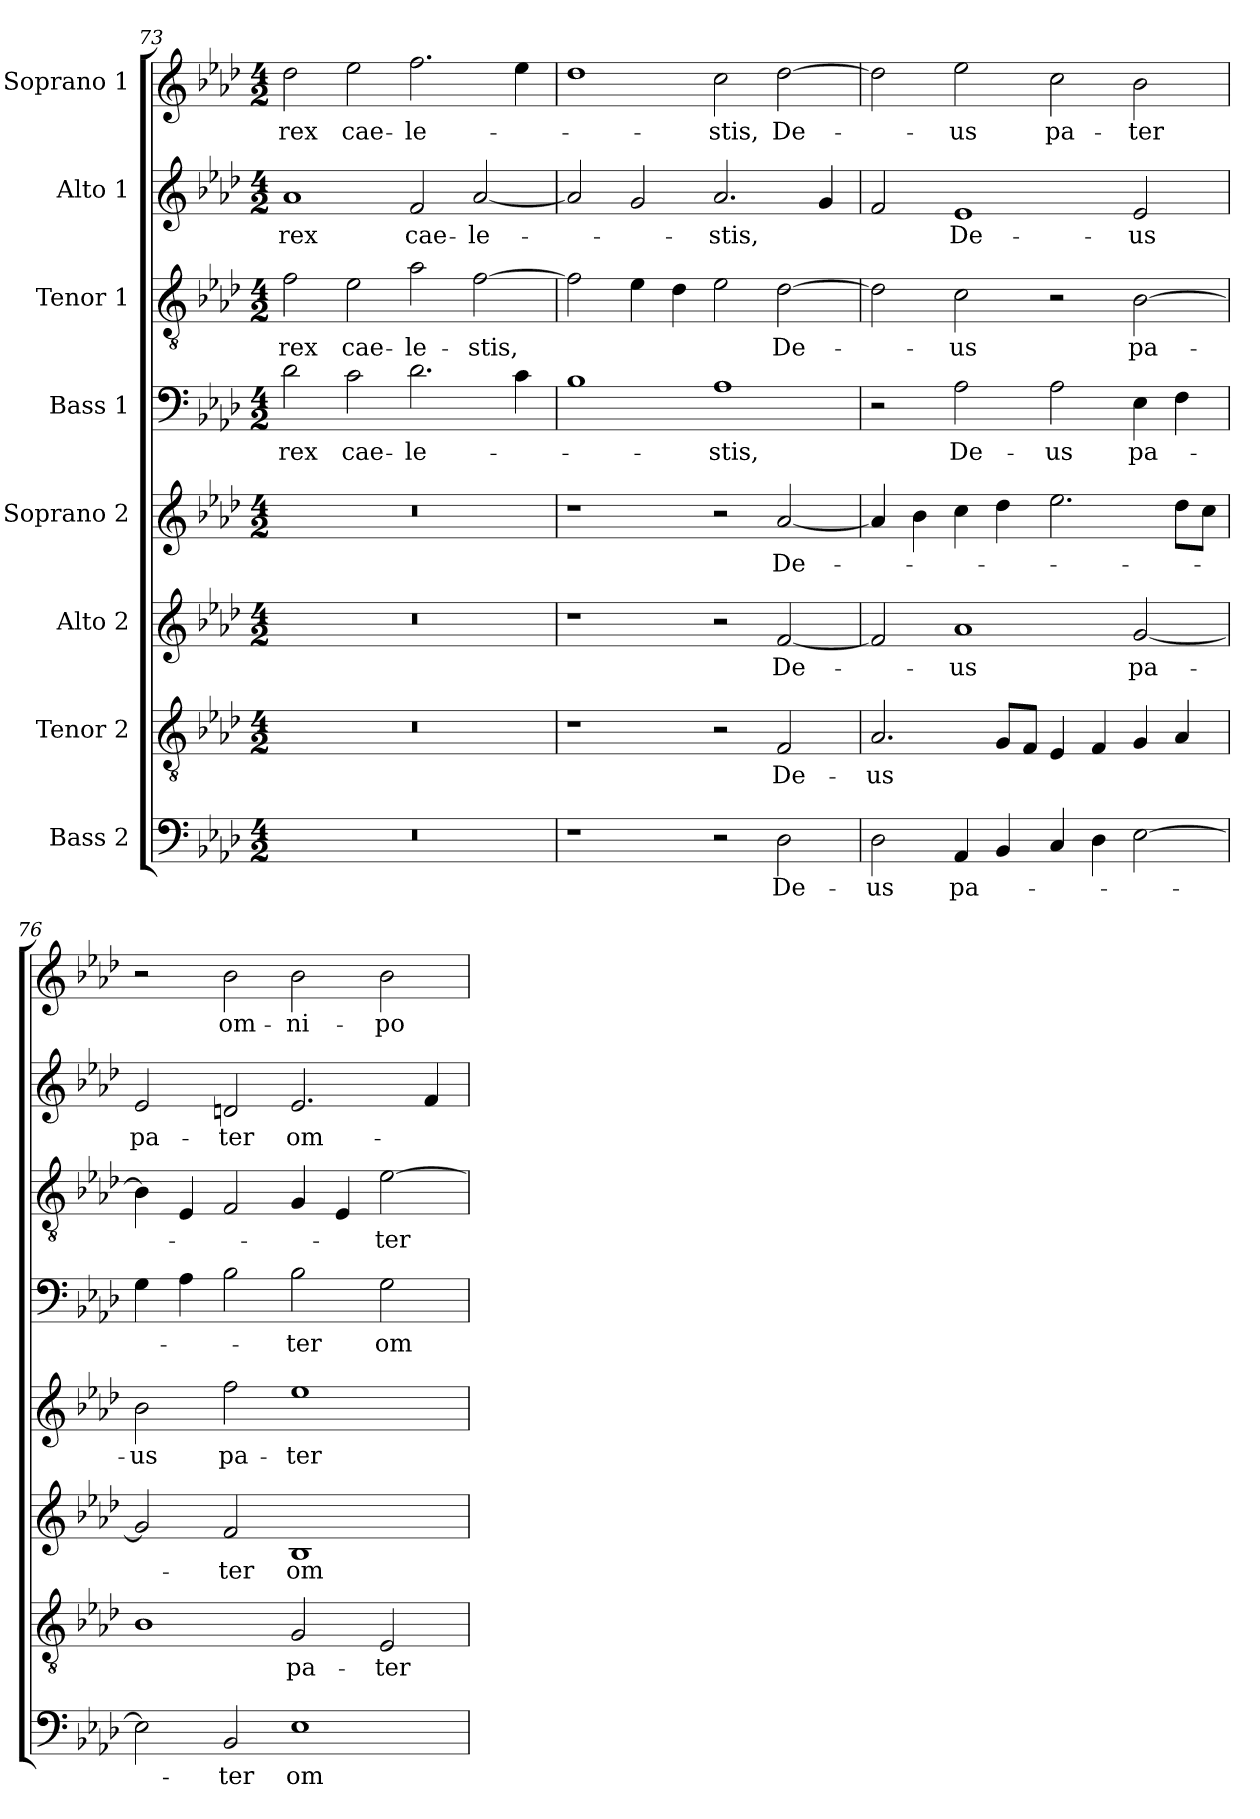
**kern	**text	**kern	**text	**kern	**text	**kern	**text	**kern	**text	**kern	**text	**kern	**text	**kern	**text
*part8	*part8	*part7	*part7	*part6	*part6	*part5	*part5	*part4	*part4	*part3	*part3	*part2	*part2	*part1	*part1
*staff8	*staff8	*staff7	*staff7	*staff6	*staff6	*staff5	*staff5	*staff4	*staff4	*staff3	*staff3	*staff2	*staff2	*staff1	*staff1
*I"Bass 2	*	*I"Tenor 2	*	*I"Alto 2	*	*I"Soprano 2	*	*I"Bass 1	*	*I"Tenor 1	*	*I"Alto 1	*	*I"Soprano 1	*
*clefF4	*	*clefGv2	*	*clefG2	*	*clefG2	*	*clefF4	*	*clefGv2	*	*clefG2	*	*clefG2	*
*k[b-e-a-d-]	*	*k[b-e-a-d-]	*	*k[b-e-a-d-]	*	*k[b-e-a-d-]	*	*k[b-e-a-d-]	*	*k[b-e-a-d-]	*	*k[b-e-a-d-]	*	*k[b-e-a-d-]	*
*A-:	*	*A-:	*	*A-:	*	*A-:	*	*A-:	*	*A-:	*	*A-:	*	*A-:	*
*M4/2	*	*M4/2	*	*M4/2	*	*M4/2	*	*M4/2	*	*M4/2	*	*M4/2	*	*M4/2	*
=73	=73	=73	=73	=73	=73	=73	=73	=73	=73	=73	=73	=73	=73	=73	=73
0r	.	0r	.	0r	.	0r	.	2d-\	rex	2f\	rex	1a-	rex	2dd-\	rex
.	.	.	.	.	.	.	.	2c\	cae-	2e-\	cae-	.	.	2ee-\	cae-
.	.	.	.	.	.	.	.	2.d-\	-le-	2a-\	-le-	2f/	cae-	2.ff\	-le-
.	.	.	.	.	.	.	.	.	.	[2f\	-stis,	[2a-/	-le-	.	.
.	.	.	.	.	.	.	.	4c\	.	.	.	.	.	4ee-\	.
=74	=74	=74	=74	=74	=74	=74	=74	=74	=74	=74	=74	=74	=74	=74	=74
1r	.	1r	.	1r	.	1r	.	1B-	.	2f\]	.	2a-/]	.	1dd-	.
.	.	.	.	.	.	.	.	.	.	4e-\	.	2g/	.	.	.
.	.	.	.	.	.	.	.	.	.	4d-\	.	.	.	.	.
2r	.	2r	.	2r	.	2r	.	1A-	-stis,	2e-\	.	2.a-/	-stis,	2cc\	-stis,
2D-\	De-	2F/	De-	[2f/	De-	[2a-/	De-	.	.	[2d-\	De-	.	.	[2dd-\	De-
.	.	.	.	.	.	.	.	.	.	.	.	4g/	.	.	.
=75	=75	=75	=75	=75	=75	=75	=75	=75	=75	=75	=75	=75	=75	=75	=75
2D-\	-us	2.A-/	-us	2f/]	.	4a-/]	.	2r	.	2d-\]	.	2f/	.	2dd-\]	.
.	.	.	.	.	.	4b-\	.	.	.	.	.	.	.	.	.
4AA-/	pa-	.	.	1a-	-us	4cc\	.	2A-\	De-	2c\	-us	1e-	De-	2ee-\	-us
4BB-/	.	8G/L	.	.	.	4dd-\	.	.	.	.	.	.	.	.	.
.	.	8F/J	.	.	.	.	.	.	.	.	.	.	.	.	.
4C/	.	4E-/	.	.	.	2.ee-\	.	2A-\	-us	2r	.	.	.	2cc\	pa-
4D-\	.	4F/	.	.	.	.	.	.	.	.	.	.	.	.	.
[2E-\	.	4G/	.	[2g/	pa-	.	.	4E-\	pa-	[2B-\	pa-	2e-/	-us	2b-\	-ter
.	.	4A-/	.	.	.	8dd-\L	.	4F\	.	.	.	.	.	.	.
.	.	.	.	.	.	8cc\J	.	.	.	.	.	.	.	.	.
!!LO:PB:g=z
=76	=76	=76	=76	=76	=76	=76	=76	=76	=76	=76	=76	=76	=76	=76	=76
2E-\]	.	1B-	.	2g/]	.	2b-\	-us	4G\	.	4B-\]	.	2e-/	pa-	2r	.
.	.	.	.	.	.	.	.	4A-\	.	4E-/	.	.	.	.	.
2BB-/	-ter	.	.	2f/	-ter	2ff\	pa-	2B-\	.	2F/	.	2dn/	-ter	2b-\	om-
1E-	om-	2G/	pa-	1B-	om-	1ee-	-ter	2B-\	-ter	4G/	.	2.e-/	om-	2b-\	-ni-
.	.	.	.	.	.	.	.	.	.	4E-/	.	.	.	.	.
.	.	2E-/	-ter	.	.	.	.	2G\	om-	[2e-\	-ter	.	.	2b-\	-po-
.	.	.	.	.	.	.	.	.	.	.	.	4f/	.	.	.
=	=	=	=	=	=	=	=	=	=	=	=	=	=	=	=
*-	*-	*-	*-	*-	*-	*-	*-	*-	*-	*-	*-	*-	*-	*-	*-
